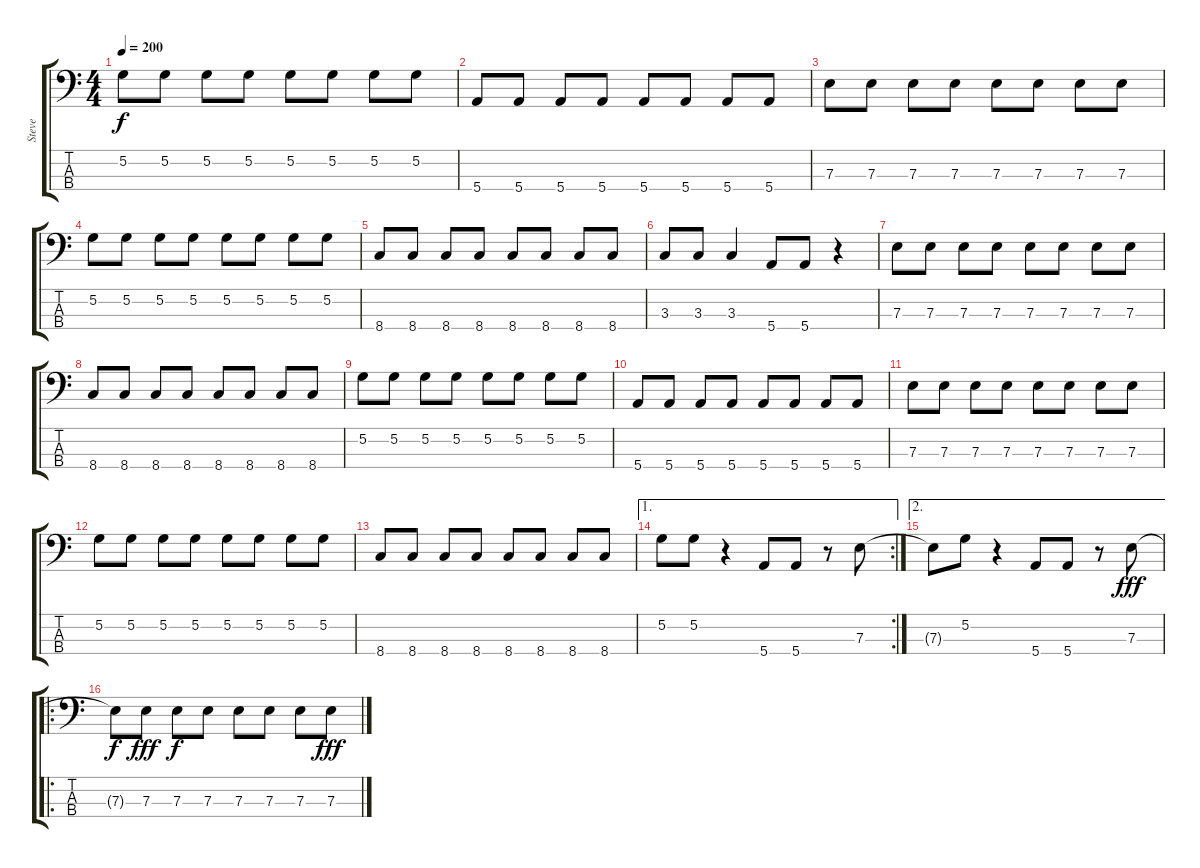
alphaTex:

\track ("Steve" "Steve") {instrument electricbassfinger}
\staff {score tabs}
\tuning (G2 D2 A1 E1) {hide}
\ts (4 4)
\tempo 200
\clef f4
\ks c
5.2.8{dy f} 5.2.8 5.2.8 5.2.8 5.2.8 5.2.8 5.2.8 5.2.8 |
5.4.8 5.4.8 5.4.8 5.4.8 5.4.8 5.4.8 5.4.8 5.4.8 |
7.3.8 7.3.8 7.3.8 7.3.8 7.3.8 7.3.8 7.3.8 7.3.8 |
5.2.8 5.2.8 5.2.8 5.2.8 5.2.8 5.2.8 5.2.8 5.2.8 |
8.4.8 8.4.8 8.4.8 8.4.8 8.4.8 8.4.8 8.4.8 8.4.8 |
3.3.8 3.3.8 3.3.4 5.4.8 5.4.8 r.4 |
7.3.8 7.3.8 7.3.8 7.3.8 7.3.8 7.3.8 7.3.8 7.3.8 |
8.4.8 8.4.8 8.4.8 8.4.8 8.4.8 8.4.8 8.4.8 8.4.8 |
5.2.8 5.2.8 5.2.8 5.2.8 5.2.8 5.2.8 5.2.8 5.2.8 |
5.4.8 5.4.8 5.4.8 5.4.8 5.4.8 5.4.8 5.4.8 5.4.8 |
7.3.8 7.3.8 7.3.8 7.3.8 7.3.8 7.3.8 7.3.8 7.3.8 |
5.2.8 5.2.8 5.2.8 5.2.8 5.2.8 5.2.8 5.2.8 5.2.8 |
8.4.8 8.4.8 8.4.8 8.4.8 8.4.8 8.4.8 8.4.8 8.4.8 |
\ae 1
\rc 2
5.2.8 5.2.8 r.4 5.4.8 5.4.8 r.8 7.3.8 |
\ae 2
7.3{t}.8 5.2.8 r.4 5.4.8 5.4.8 r.8 7.3.8{dy fff} |
\ro
7.3{t}.8{dy f} 7.3.8{dy fff} 7.3.8{dy f} 7.3.8 7.3.8 7.3.8 7.3.8 7.3.8{dy fff}
